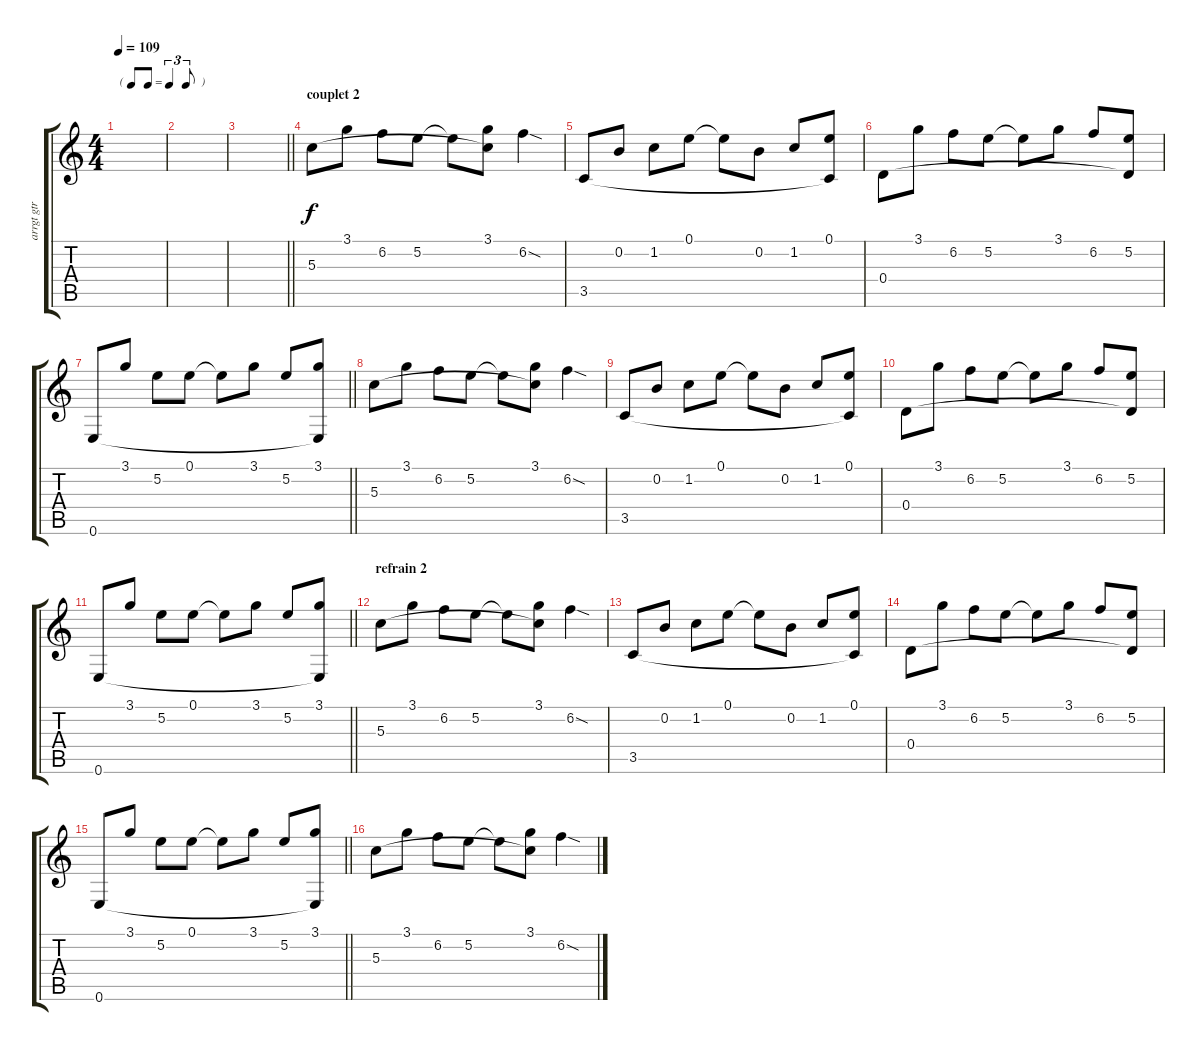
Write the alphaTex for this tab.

\track ("arrgt gtr" "arrgt gtr") {instrument electricguitarclean}
\staff {score tabs}
\tuning (E4 B3 G3 D3 A2 E2) {hide}
\ts (4 4)
\tf triplet8th
\tempo 109
\clef g2
\ks c
|
|
\barLineRight lightlight
|
\section ("" "couplet 2")
5.3.8 3.1.8 6.2.8 5.2.8 5.2{t}.8 (3.1 5.3{t}).8 6.2{sod}.4 |
3.5.8 0.2.8 1.2.8 0.1.8 0.1{t}.8 0.2.8 1.2.8 (0.1 3.5{t}).8 |
0.4.8 3.1.8 6.2.8 5.2.8 5.2{t}.8 3.1.8 6.2.8 (5.2 0.4{t}).8 |
\barLineRight lightlight
0.6.8 3.1.8 5.2.8 0.1.8 0.1{t}.8 3.1.8 5.2.8 (3.1 0.6{t}).8 |
5.3.8 3.1.8 6.2.8 5.2.8 5.2{t}.8 (3.1 5.3{t}).8 6.2{sod}.4 |
3.5.8 0.2.8 1.2.8 0.1.8 0.1{t}.8 0.2.8 1.2.8 (0.1 3.5{t}).8 |
0.4.8 3.1.8 6.2.8 5.2.8 5.2{t}.8 3.1.8 6.2.8 (5.2 0.4{t}).8 |
\barLineRight lightlight
0.6.8 3.1.8 5.2.8 0.1.8 0.1{t}.8 3.1.8 5.2.8 (3.1 0.6{t}).8 |
\section ("" "refrain 2")
5.3.8 3.1.8 6.2.8 5.2.8 5.2{t}.8 (3.1 5.3{t}).8 6.2{sod}.4 |
3.5.8 0.2.8 1.2.8 0.1.8 0.1{t}.8 0.2.8 1.2.8 (0.1 3.5{t}).8 |
0.4.8 3.1.8 6.2.8 5.2.8 5.2{t}.8 3.1.8 6.2.8 (5.2 0.4{t}).8 |
\barLineRight lightlight
0.6.8 3.1.8 5.2.8 0.1.8 0.1{t}.8 3.1.8 5.2.8 (3.1 0.6{t}).8 |
5.3.8 3.1.8 6.2.8 5.2.8 5.2{t}.8 (3.1 5.3{t}).8 6.2{sod}.4
